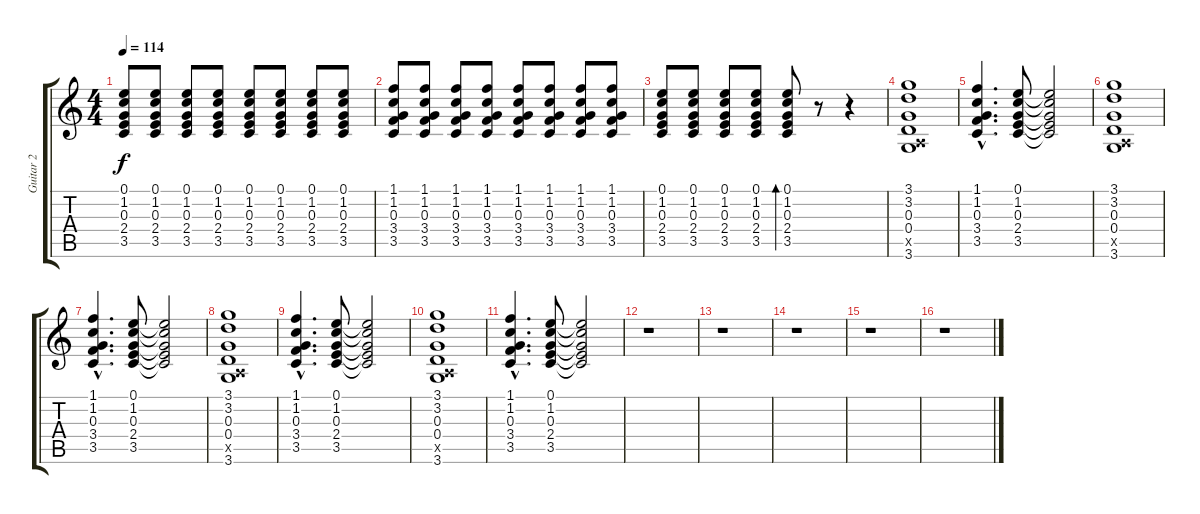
\track ("Guitar 2" "Guitar 2") {instrument overdrivenguitar}
\staff {score tabs}
\tuning (E4 B3 G3 D3 A2 E2) {hide}
\ts (4 4)
\tempo 114
\clef g2
\ks c
(0.1 1.2 0.3 2.4 3.5).8{dy f} (0.1 1.2 0.3 2.4 3.5).8 (0.1 1.2 0.3 2.4 3.5).8 (0.1 1.2 0.3 2.4 3.5).8 (0.1 1.2 0.3 2.4 3.5).8 (0.1 1.2 0.3 2.4 3.5).8 (0.1 1.2 0.3 2.4 3.5).8 (0.1 1.2 0.3 2.4 3.5).8 |
(1.1 1.2 0.3 3.4 3.5).8 (1.1 1.2 0.3 3.4 3.5).8 (1.1 1.2 0.3 3.4 3.5).8 (1.1 1.2 0.3 3.4 3.5).8 (1.1 1.2 0.3 3.4 3.5).8 (1.1 1.2 0.3 3.4 3.5).8 (1.1 1.2 0.3 3.4 3.5).8 (1.1 1.2 0.3 3.4 3.5).8 |
(0.1 1.2 0.3 2.4 3.5).8 (0.1 1.2 0.3 2.4 3.5).8 (0.1 1.2 0.3 2.4 3.5).8 (0.1 1.2 0.3 2.4 3.5).8 (0.1 1.2 0.3 2.4 3.5).8{bd 30} r.8 r.4 |
(3.1 3.2 0.3 0.4 0.5{x} 3.6).1 |
(1.1{hac} 1.2{hac} 0.3{hac} 3.4{hac} 3.5{hac}).4{d} (0.1 1.2 0.3 2.4 3.5).8 (0.1{t} 1.2{t} 0.3{t} 2.4{t} 3.5{t}).2 |
(3.1 3.2 0.3 0.4 0.5{x} 3.6).1 |
(1.1{hac} 1.2{hac} 0.3{hac} 3.4{hac} 3.5{hac}).4{d} (0.1 1.2 0.3 2.4 3.5).8 (0.1{t} 1.2{t} 0.3{t} 2.4{t} 3.5{t}).2 |
(3.1 3.2 0.3 0.4 0.5{x} 3.6).1 |
(1.1{hac} 1.2{hac} 0.3{hac} 3.4{hac} 3.5{hac}).4{d} (0.1 1.2 0.3 2.4 3.5).8 (0.1{t} 1.2{t} 0.3{t} 2.4{t} 3.5{t}).2 |
(3.1 3.2 0.3 0.4 0.5{x} 3.6).1 |
(1.1{hac} 1.2{hac} 0.3{hac} 3.4{hac} 3.5{hac}).4{d} (0.1 1.2 0.3 2.4 3.5).8 (0.1{t} 1.2{t} 0.3{t} 2.4{t} 3.5{t}).2 |
r.1 |
r.1 |
r.1 |
r.1 |
r.1
